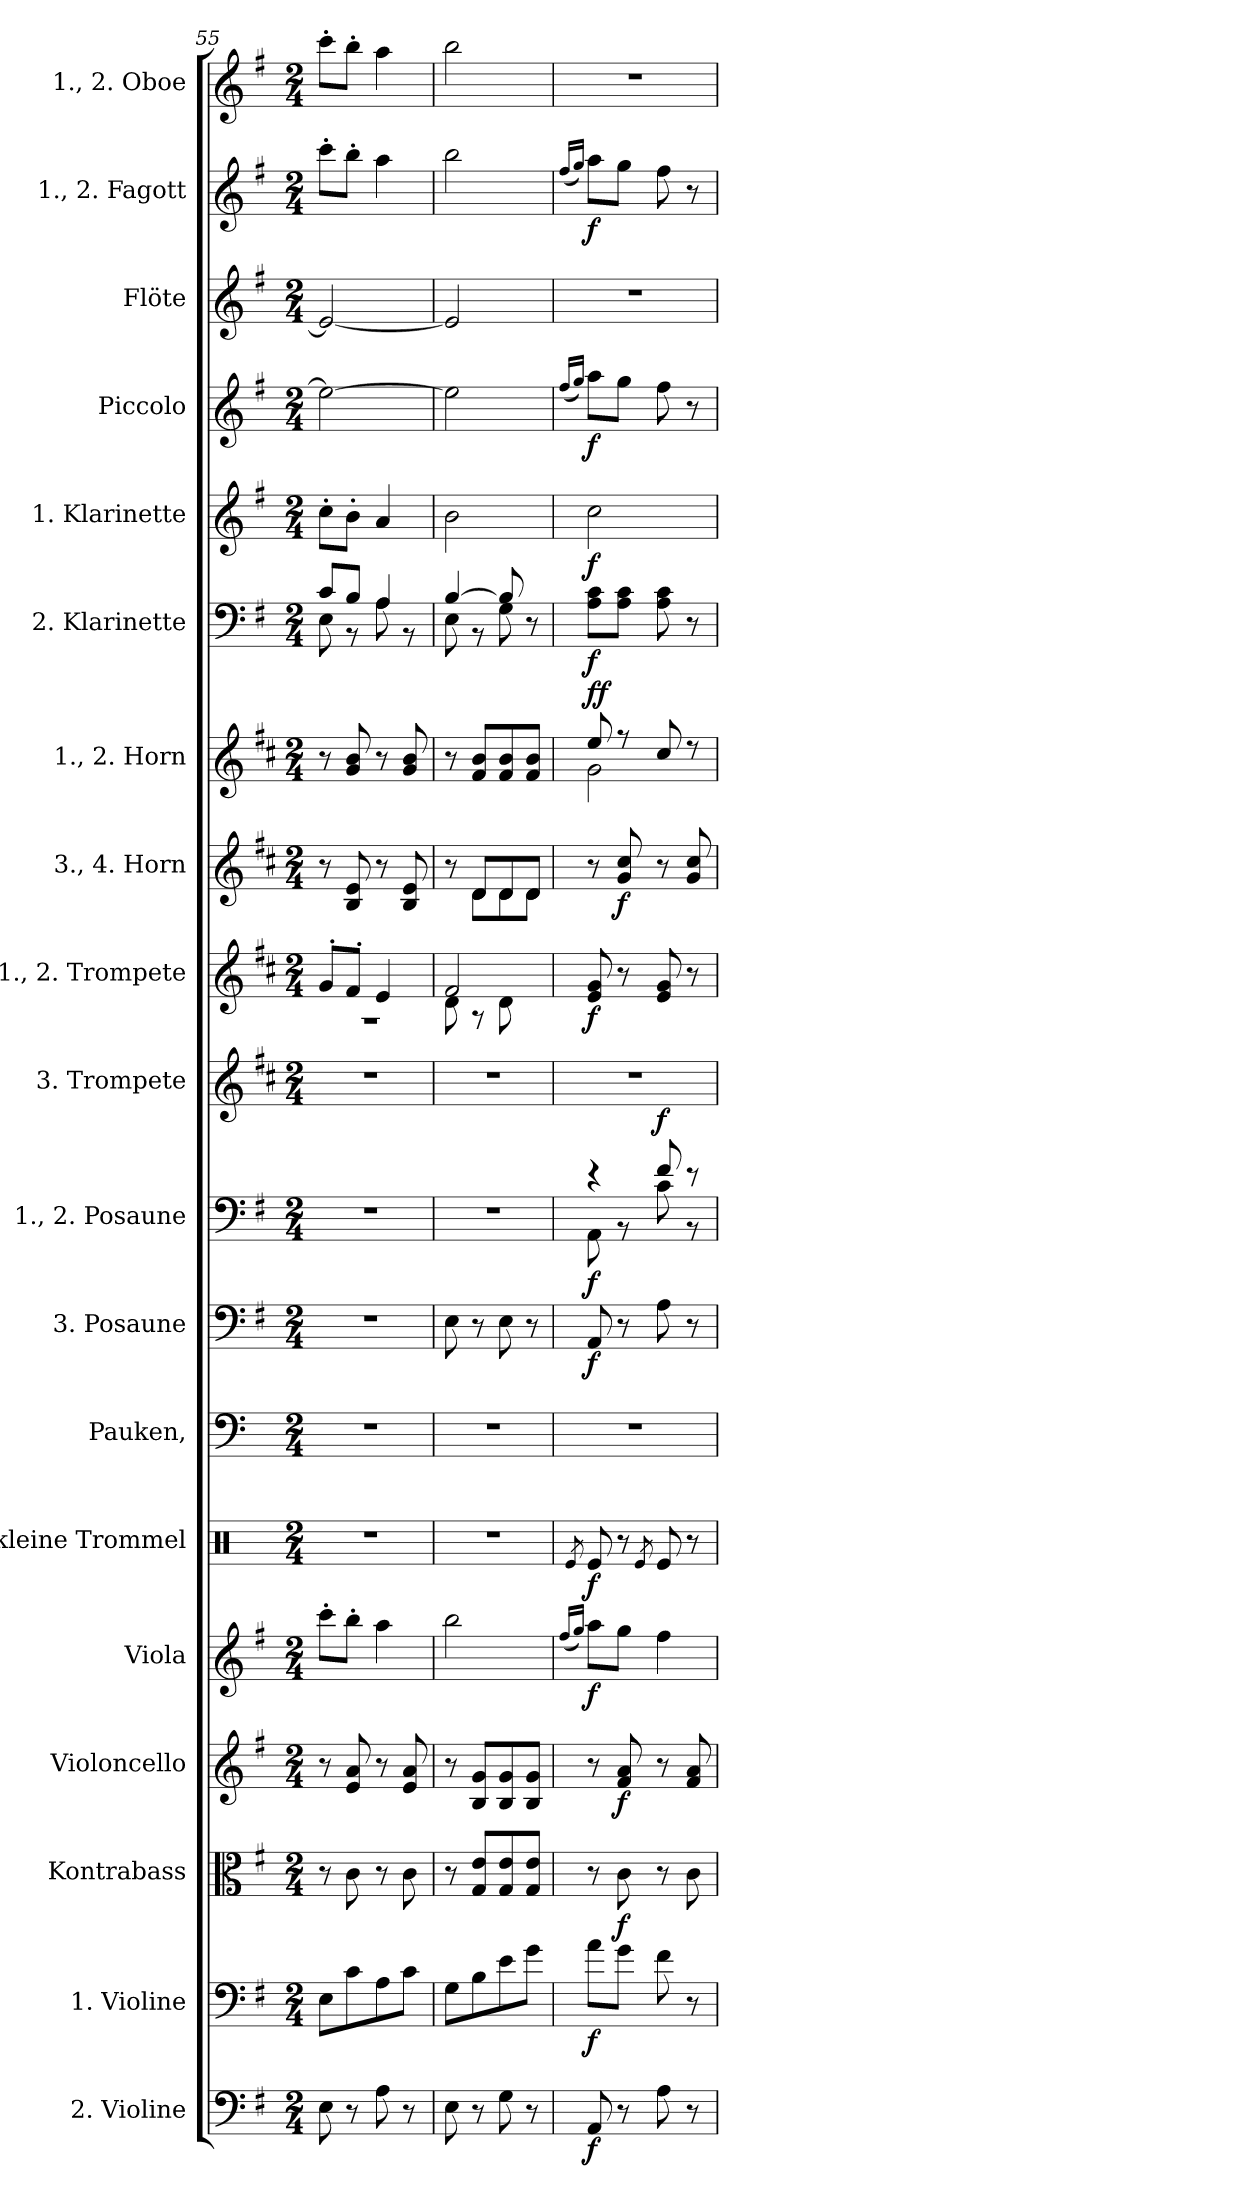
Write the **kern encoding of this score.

**kern	**dynam	**kern	**dynam	**kern	**dynam	**kern	**dynam	**kern	**dynam	**kern	**dynam	**kern	**kern	**dynam	**kern	**dynam	**kern	**kern	**dynam	**kern	**dynam	**kern	**dynam	**kern	**dynam	**kern	**dynam	**kern	**dynam	**kern	**kern	**dynam	**kern
*part19	*part19	*part18	*part18	*part17	*part17	*part16	*part16	*part15	*part15	*part14	*part14	*part13	*part12	*part12	*part11	*part11	*part10	*part9	*part9	*part8	*part8	*part7	*part7	*part6	*part6	*part5	*part5	*part4	*part4	*part3	*part2	*part2	*part1
*staff19	*staff19	*staff18	*staff18	*staff17	*staff17	*staff16	*staff16	*staff15	*staff15	*staff14	*staff14	*staff13	*staff12	*staff12	*staff11	*staff11	*staff10	*staff9	*staff9	*staff8	*staff8	*staff7	*staff7	*staff6	*staff6	*staff5	*staff5	*staff4	*staff4	*staff3	*staff2	*staff2	*staff1
*I"2. Violine	*	*I"1. Violine	*	*I"Kontrabass	*	*I"Violoncello	*	*I"Viola	*	*I"kleine Trommel	*	*I"Pauken,	*I"3. Posaune	*	*I"1., 2. Posaune	*	*I"3. Trompete	*I"1., 2. Trompete	*	*I"3., 4. Horn	*	*I"1., 2. Horn	*	*I"2. Klarinette	*	*I"1. Klarinette	*	*I"Piccolo	*	*I"Flöte	*I"1., 2. Fagott	*	*I"1., 2. Oboe
*I'2. Vl.	*	*I'1. Vl.	*	*I'Kb.	*	*I'Vc.	*	*I'Va.	*	*I'kl. Tr.	*	*I'Pk.,	*I'3. Pos.	*	*I'1., 2. Pos.	*	*I'3. Trp.	*I'1., 2. Trp.	*	*I'3., 4. Hr.	*	*I'1., 2.  Hr.	*	*I'2. Klar.	*	*I'1. Klar.	*	*I'Picc.	*	*I'Fl.	*I'1., 2. Fag.	*	*I'1., 2. Ob.
*clefF4	*	*clefF4	*	*clefC3	*	*clefG2	*	*clefG2	*	*clefX	*	*clefF4	*clefF4	*	*clefF4	*	*clefG2	*clefG2	*	*clefG2	*	*clefG2	*	*clefF4	*	*clefG2	*	*clefG2	*	*clefG2	*clefG2	*	*clefG2
*ITrd7c12	*	*	*	*	*	*	*	*	*	*	*	*	*	*	*	*	*ITrd-3c-5	*ITrd-3c-5	*	*ITrd4c7	*	*ITrd4c7	*	*	*	*ITrd1c2	*	*ITrd1c2	*	*	*ITrd-7c-12	*	*
*k[f#]	*	*k[f#]	*	*k[f#]	*	*k[f#]	*	*k[f#]	*	*k[]	*	*k[]	*k[f#]	*	*k[f#]	*	*k[f#]	*k[f#]	*	*k[f#]	*	*k[f#]	*	*k[f#]	*	*k[b-]	*	*k[b-]	*	*k[f#]	*k[f#]	*	*k[f#]
*M2/4	*	*M2/4	*	*M2/4	*	*M2/4	*	*M2/4	*	*M2/4	*	*M2/4	*M2/4	*	*M2/4	*	*M2/4	*M2/4	*	*M2/4	*	*M2/4	*	*M2/4	*	*M2/4	*	*M2/4	*	*M2/4	*M2/4	*	*M2/4
=55	=55	=55	=55	=55	=55	=55	=55	=55	=55	=55	=55	=55	=55	=55	=55	=55	=55	=55	=55	=55	=55	=55	=55	=55	=55	=55	=55	=55	=55	=55	=55	=55	=55
*	*	*	*	*	*	*	*	*	*	*	*	*	*	*	*	*	*	*^	*	*	*	*	*	*^	*	*	*	*	*	*	*	*	*
8EE\	.	8E\L	.	8r	.	8r	.	8ccc'\L	.	2r	.	2r	2r	.	2r	.	2r	8cc'/L	2r	.	8r	.	8r	.	8c/L	8E\	.	8b-'\L	.	2dd\_	.	2e/_	8cccc'\L	.	8ccc'\L
8r	.	8c\	.	8c\	.	8e/ 8a/	.	8bb'\J	.	.	.	.	.	.	.	.	.	8b'/J	.	.	8E/ 8A/	.	8c/ 8e/	.	8B/J	8r	.	8a'\J	.	.	.	.	8bbb'\J	.	8bb'\J
8AA\	.	8A\	.	8r	.	8r	.	4aa\	.	.	.	.	.	.	.	.	.	4a/	.	.	8r	.	8r	.	4A/	8A\	.	4g/	.	.	.	.	4aaa\	.	4aa\
8r	.	8c\J	.	8c\	.	8e/ 8a/	.	.	.	.	.	.	.	.	.	.	.	.	.	.	8E/ 8A/	.	8c/ 8e/	.	.	8r	.	.	.	.	.	.	.	.	.
=56	=56	=56	=56	=56	=56	=56	=56	=56	=56	=56	=56	=56	=56	=56	=56	=56	=56	=56	=56	=56	=56	=56	=56	=56	=56	=56	=56	=56	=56	=56	=56	=56	=56	=56	=56
*	*	*	*	*	*	*	*	*	*	*	*	*	*	*	*	*	*	*	*	*	*^	*	*	*	*	*	*	*	*	*	*	*	*	*	*
8EE\	.	8G\L	.	8r	.	8r	.	2bb\	.	2r	.	2r	8E\	.	2r	.	2r	2b/	8g\	.	8r	8ryy	.	8r	.	[4B/	8E\	.	2a\	.	2dd\]	.	2e/]	2bbb\	.	2bb\
8r	.	8B\	.	8G/ 8e/L	.	8B/ 8g/L	.	.	.	.	.	.	8r	.	.	.	.	.	8r	.	8G/L	8G\L	.	8B/ 8e/L	.	.	8r	.	.	.	.	.	.	.	.	.
8GG\	.	8e\	.	8G/ 8e/	.	8B/ 8g/	.	.	.	.	.	.	8E\	.	.	.	.	.	8g\	.	8G/	8G\	.	8B/ 8e/	.	8B/]	8G\	.	.	.	.	.	.	.	.	.
8r	.	8g\J	.	8G/ 8e/J	.	8B/ 8g/J	.	.	.	.	.	.	8r	.	.	.	.	.	8ryy	.	8G/J	8G\J	.	8B/ 8e/J	.	8r	8ryy	.	.	.	.	.	.	.	.	.
*	*	*	*	*	*	*	*	*	*	*	*	*	*	*	*	*	*	*v	*v	*	*	*	*	*	*	*v	*v	*	*	*	*	*	*	*	*	*
*	*	*	*	*	*	*	*	*	*	*	*	*	*	*	*	*	*	*	*	*v	*v	*	*	*	*	*	*	*	*	*	*	*	*	*
=57	=57	=57	=57	=57	=57	=57	=57	=57	=57	=57	=57	=57	=57	=57	=57	=57	=57	=57	=57	=57	=57	=57	=57	=57	=57	=57	=57	=57	=57	=57	=57	=57	=57
.	.	.	.	.	.	.	.	(<16qqff#/LL	.	.	.	.	.	.	.	.	.	.	.	.	.	.	.	.	.	.	.	(<16qqee/LL	.	.	(<16qqfff#/LL	.	.
.	.	.	.	.	.	.	.	16qqgg/JJ)	.	8qRe/	.	.	.	.	.	.	.	.	.	.	.	.	.	.	.	.	.	16qqff/JJ)	.	.	16qqggg/JJ)	.	.
*	*	*	*	*	*	*	*	*	*	*	*	*	*	*	*^	*	*	*	*	*	*	*^	*	*	*	*	*	*	*	*	*	*	*
!	!LO:DY:b	!	!LO:DY:b	!	!	!	!	!	!LO:DY:b	!	!LO:DY:b	!	!	!LO:DY:b	!	!	!LO:DY:b	!	!	!LO:DY:b	!	!	!	!	!LO:DY:a	!	!	!	!	!	!	!	!	!	!
!	!	!	!	!	!	!	!	!	!	!	!	!	!	!	!	!	!	!	!	!	!	!	!	!	!LO:DY:n=1:b	!	!LO:DY:b	!	!LO:DY:b	!	!LO:DY:b	!	!	!LO:DY:b	!
8AAA/	f	8a\L	f	8r	.	8r	.	8aa\L	f	8Re/	f	2r	8AA/	f	4r	8AA\	f	2r	8a/ 8cc/	f	8r	.	8a/	2c\	f f	8A\ 8c\L	f	2b-\	f	8gg\L	f	2r	8aaa\L	f	2r
!	!	!	!	!	!LO:DY:b	!	!LO:DY:b	!	!	!	!	!	!	!	!	!	!	!	!	!	!	!LO:DY:b	!	!	!	!	!	!	!	!	!	!	!	!	!
8r	.	8g\J	.	8c\	f	8f#/ 8a/	f	8gg\J	.	8r	.	.	8r	.	.	8r	.	.	8r	.	8c/ 8f#/	f	8r	.	.	8A\ 8c\J	.	.	.	8ff\J	.	.	8ggg\J	.	.
.	.	.	.	.	.	.	.	.	.	8qRe/	.	.	.	.	.	.	.	.	.	.	.	.	.	.	.	.	.	.	.	.	.	.	.	.	.
!	!	!	!	!	!	!	!	!	!	!	!	!	!	!	!	!	!LO:DY:a	!	!	!	!	!	!	!	!	!	!	!	!	!	!	!	!	!	!
8AA\	.	8f#\	.	8r	.	8r	.	4ff#\	.	8Re/	.	.	8A\	.	8f#/	8c\	f	.	8a/ 8cc/	.	8r	.	8f#/	.	.	8A\ 8c\	.	.	.	8ee\	.	.	8fff#\	.	.
8r	.	8r	.	8c\	.	8f#/ 8a/	.	.	.	8r	.	.	8r	.	8r	8r	.	.	8r	.	8c/ 8f#/	.	8r	.	.	8r	.	.	.	8r	.	.	8r	.	.
*	*	*	*	*	*	*	*	*	*	*	*	*	*	*	*v	*v	*	*	*	*	*	*	*v	*v	*	*	*	*	*	*	*	*	*	*	*
=	=	=	=	=	=	=	=	=	=	=	=	=	=	=	=	=	=	=	=	=	=	=	=	=	=	=	=	=	=	=	=	=	=
*-	*-	*-	*-	*-	*-	*-	*-	*-	*-	*-	*-	*-	*-	*-	*-	*-	*-	*-	*-	*-	*-	*-	*-	*-	*-	*-	*-	*-	*-	*-	*-	*-	*-
